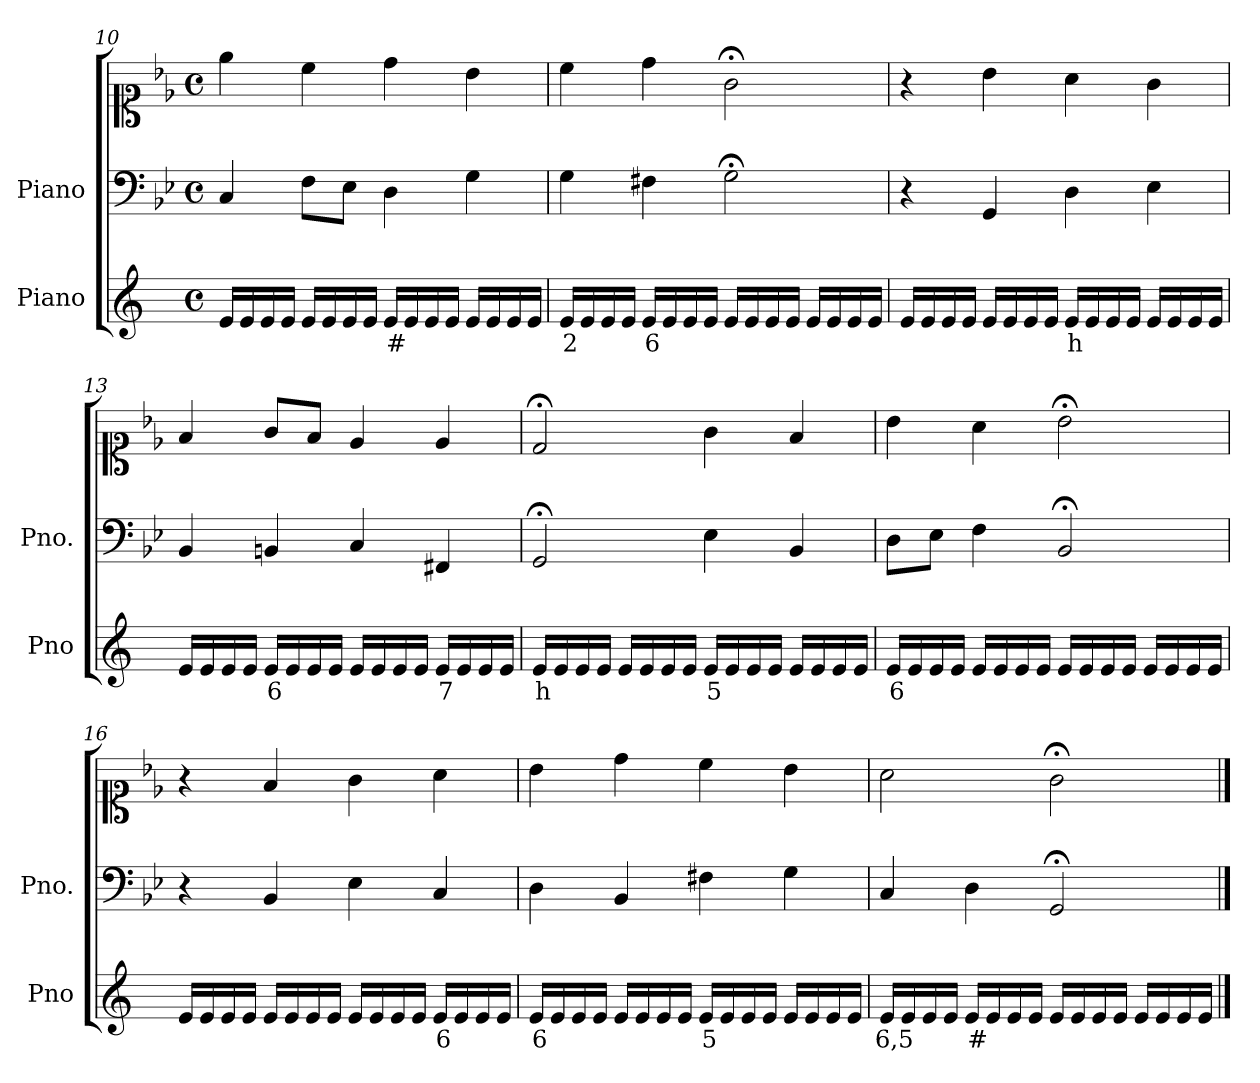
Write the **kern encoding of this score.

**kern	**text	**kern	**kern
*part2	*part2	*part1	*part1
*staff3	*staff3	*staff2	*staff1
*I"Piano	*	*I"Piano	*
*I'Pno	*	*I'Pno.	*
*clefG2	*	*clefF4	*clefC1
*k[]	*	*k[b-e-]	*k[b-e-]
*M4/4	*	*M4/4	*M4/4
*met(c)	*	*met(c)	*met(c)
=10	=10	=10	=10
16e/LL	.	4C/	4ee-\
16e/	.	.	.
16e/	.	.	.
16e/JJ	.	.	.
16e/LL	.	8F\L	4cc\
16e/	.	.	.
!	!LO:LY:b	!	!
16e/	_	8E-\J	.
16e/JJ	.	.	.
!	!LO:LY:b	!	!
16e/LL	#	4D\	4dd\
16e/	.	.	.
16e/	.	.	.
16e/JJ	.	.	.
16e/LL	.	4G\	4b-\
16e/	.	.	.
16e/	.	.	.
16e/JJ	.	.	.
=11	=11	=11	=11
!	!LO:LY:b	!	!
16e/LL	2	4G\	4cc\
16e/	.	.	.
16e/	.	.	.
16e/JJ	.	.	.
!	!LO:LY:b	!	!
16e/LL	6	4F#X\	4dd\
16e/	.	.	.
16e/	.	.	.
16e/JJ	.	.	.
16e/LL	.	2G;<\	2g;<\
16e/	.	.	.
16e/	.	.	.
16e/JJ	.	.	.
16e/LL	.	.	.
16e/	.	.	.
16e/	.	.	.
16e/JJ	.	.	.
=12	=12	=12	=12
16e/LL	.	4r	4r
16e/	.	.	.
16e/	.	.	.
16e/JJ	.	.	.
16e/LL	.	4GG/	4b-\
16e/	.	.	.
16e/	.	.	.
16e/JJ	.	.	.
!	!LO:LY:b	!	!
16e/LL	h	4D\	4a\
16e/	.	.	.
16e/	.	.	.
16e/JJ	.	.	.
16e/LL	.	4E-\	4g\
16e/	.	.	.
16e/	.	.	.
16e/JJ	.	.	.
=13	=13	=13	=13
16e/LL	.	4BB-/	4f/
16e/	.	.	.
16e/	.	.	.
16e/JJ	.	.	.
!	!LO:LY:b	!	!
16e/LL	6	4BBn/	8g/L
16e/	.	.	.
16e/	.	.	8f/J
16e/JJ	.	.	.
16e/LL	.	4C/	4e-/
16e/	.	.	.
16e/	.	.	.
16e/JJ	.	.	.
!	!LO:LY:b	!	!
16e/LL	7	4FF#X/	4e-/
16e/	.	.	.
16e/	.	.	.
16e/JJ	.	.	.
=14	=14	=14	=14
!	!LO:LY:b	!	!
16e/LL	h	2GG;</	2d;</
16e/	.	.	.
16e/	.	.	.
16e/JJ	.	.	.
16e/LL	.	.	.
16e/	.	.	.
16e/	.	.	.
16e/JJ	.	.	.
!	!LO:LY:b	!	!
16e/LL	5	4E-\	4g\
16e/	.	.	.
16e/	.	.	.
16e/JJ	.	.	.
16e/LL	.	4BB-/	4f/
16e/	.	.	.
16e/	.	.	.
16e/JJ	.	.	.
=15	=15	=15	=15
!	!LO:LY:b	!	!
16e/LL	6	8D\L	4b-\
16e/	.	.	.
!	!LO:LY:b	!	!
16e/	_	8E-\J	.
16e/JJ	.	.	.
16e/LL	.	4F\	4a\
16e/	.	.	.
16e/	.	.	.
16e/JJ	.	.	.
16e/LL	.	2BB-;</	2b-;<\
16e/	.	.	.
16e/	.	.	.
16e/JJ	.	.	.
16e/LL	.	.	.
16e/	.	.	.
16e/	.	.	.
16e/JJ	.	.	.
=16	=16	=16	=16
16e/LL	.	4r	4r
16e/	.	.	.
16e/	.	.	.
16e/JJ	.	.	.
16e/LL	.	4BB-/	4f/
16e/	.	.	.
16e/	.	.	.
16e/JJ	.	.	.
16e/LL	.	4E-\	4g\
16e/	.	.	.
16e/	.	.	.
16e/JJ	.	.	.
!	!LO:LY:b	!	!
16e/LL	6	4C/	4a\
16e/	.	.	.
16e/	.	.	.
16e/JJ	.	.	.
=17	=17	=17	=17
!	!LO:LY:b	!	!
16e/LL	6	4D\	4b-\
16e/	.	.	.
16e/	.	.	.
16e/JJ	.	.	.
16e/LL	.	4BB-/	4dd\
16e/	.	.	.
16e/	.	.	.
16e/JJ	.	.	.
!	!LO:LY:b	!	!
16e/LL	5	4F#X\	4cc\
16e/	.	.	.
16e/	.	.	.
16e/JJ	.	.	.
16e/LL	.	4G\	4b-\
16e/	.	.	.
16e/	.	.	.
16e/JJ	.	.	.
=18	=18	=18	=18
!	!LO:LY:b	!	!
16e/LL	6,5	4C/	2a\
16e/	.	.	.
16e/	.	.	.
16e/JJ	.	.	.
!	!LO:LY:b	!	!
16e/LL	#	4D\	.
16e/	.	.	.
16e/	.	.	.
16e/JJ	.	.	.
16e/LL	.	2GG;</	2g;<\
16e/	.	.	.
16e/	.	.	.
16e/JJ	.	.	.
16e/LL	.	.	.
16e/	.	.	.
16e/	.	.	.
16e/JJ	.	.	.
==	==	==	==
*-	*-	*-	*-
